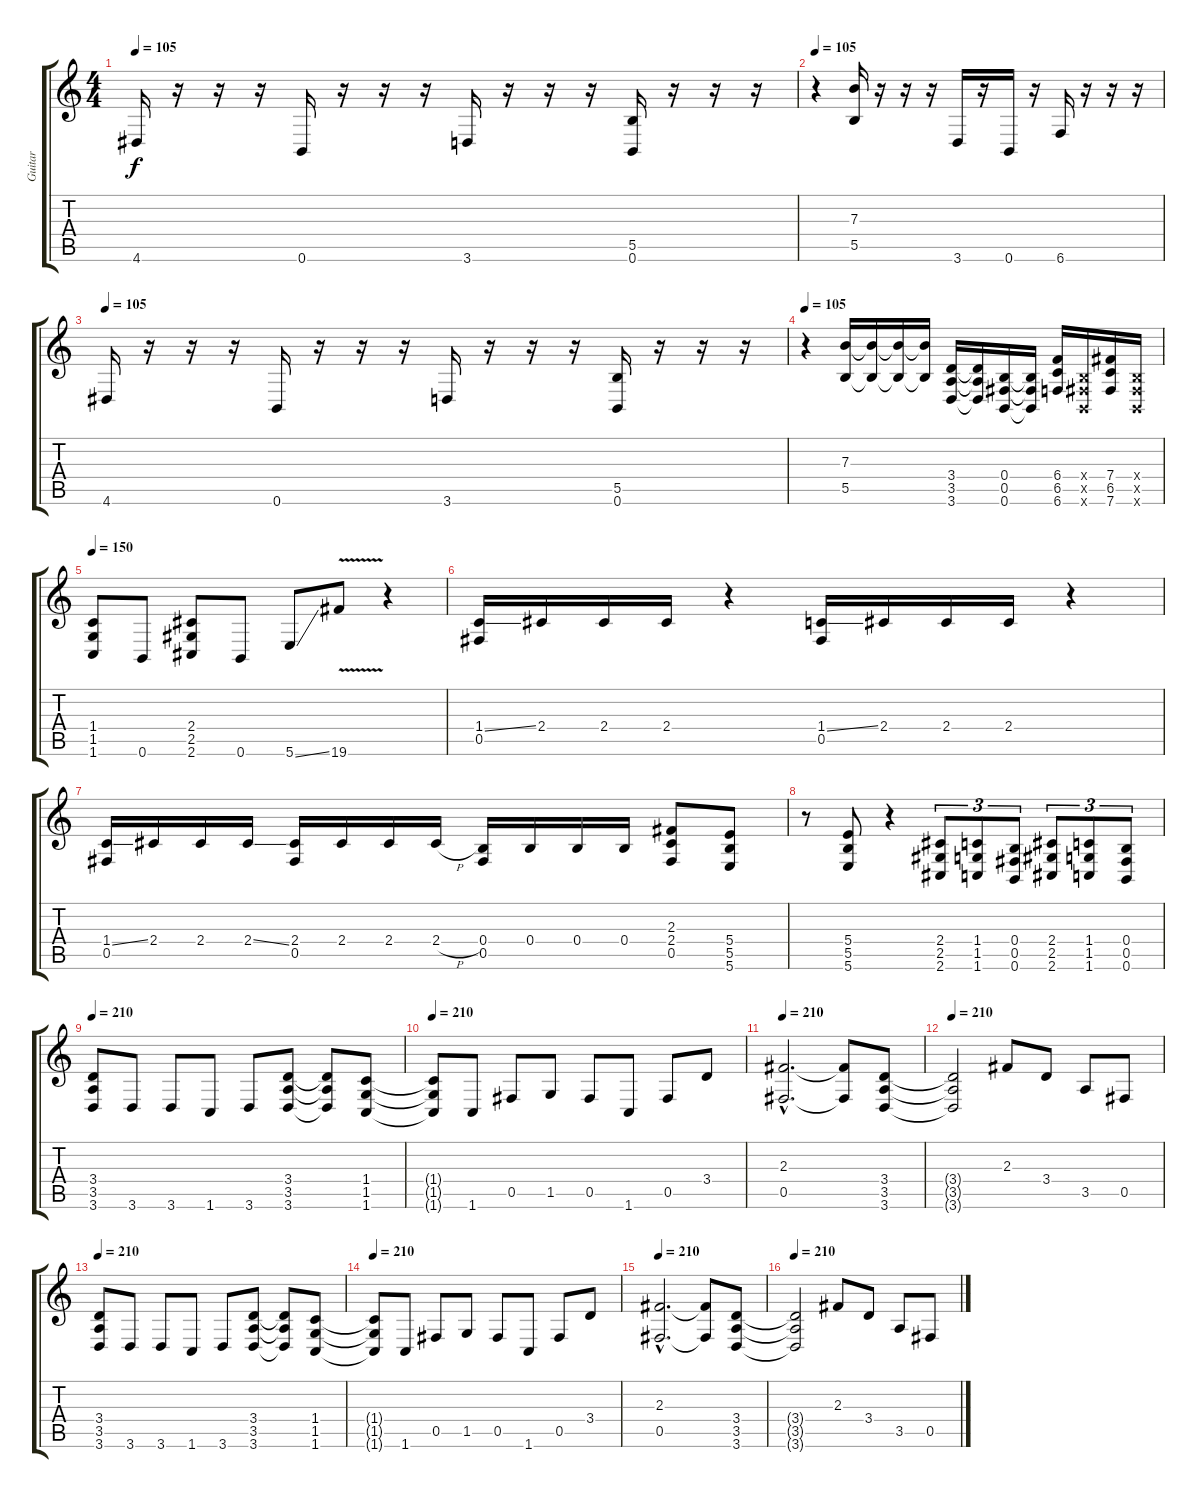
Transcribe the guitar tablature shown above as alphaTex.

\track ("Guitar" "Guitar") {instrument distortionguitar}
\staff {score tabs}
\tuning (Db4 Ab3 E3 B2 Gb2 B1) {hide}
\ts (4 4)
\tempo 105
\clef g2
\ks c
4.6.16{dy f} r.16 r.16 r.16 0.6.16 r.16 r.16 r.16 3.6.16 r.16 r.16 r.16 (5.5 0.6).16 r.16 r.16 r.16 |
\tempo 105
r.4 (7.3 5.5).16 r.16 r.16 r.16 3.6.16 r.16 0.6.16 r.16 6.6.16 r.16 r.16 r.16 |
\tempo 105
4.6.16 r.16 r.16 r.16 0.6.16 r.16 r.16 r.16 3.6.16 r.16 r.16 r.16 (5.5 0.6).16 r.16 r.16 r.16 |
\tempo 105
r.4 (7.3 5.5).16 (7.3{t} 5.5{t}).16 (7.3{t} 5.5{t}).16 (7.3{t} 5.5{t}).16 (3.4 3.5 3.6).16 (3.4{t} 3.5{t} 3.6{t}).16 (0.4 0.5 0.6).16 (0.4{t} 0.5{t} 0.6{t}).16 (6.4 6.5 6.6).16 (0.4{x} 0.5{x} 0.6{x}).16 (7.4 6.5 7.6).16 (0.4{x} 0.5{x} 0.6{x}).16 |
\tempo 150
(1.4 1.5 1.6).8 0.6.8 (2.4 2.5 2.6).8 0.6.8 5.6{ss}.8 19.6{v}.8 r.4 |
(1.4{ss} 0.5).16 2.4.16 2.4.16 2.4.16 r.4 (1.4{ss} 0.5).16 2.4.16 2.4.16 2.4.16 r.4 |
(1.4{ss} 0.5).16 2.4.16 2.4.16 2.4{ss}.16 (2.4 0.5).16 2.4.16 2.4.16 2.4{h}.16 (0.4 0.5).16 0.4.16 0.4.16 0.4.16 (2.3 2.4 0.5).8 (5.4 5.5 5.6).8 |
r.8 (5.4 5.5 5.6).8 r.4 (2.4 2.5 2.6).8{tu (3 2)} (1.4 1.5 1.6).8{tu (3 2)} (0.4 0.5 0.6).8{tu (3 2)} (2.4 2.5 2.6).8{tu (3 2)} (1.4 1.5 1.6).8{tu (3 2)} (0.4 0.5 0.6).8{tu (3 2)} |
\tempo 210
(3.4 3.5 3.6).8{balance 16} 3.6.8 3.6.8 1.6.8 3.6.8 (3.4 3.5 3.6).8 (3.4{t} 3.5{t} 3.6{t}).8 (1.4 1.5 1.6).8 |
\tempo 210
(1.4{t} 1.5{t} 1.6{t}).8 1.6.8 0.5.8 1.5.8 0.5.8 1.6.8 0.5.8 3.4.8 |
\tempo 210
(2.3{hac} 0.5{hac}).2{d} (2.3{t} 0.5{t}).8 (3.4 3.5 3.6).8 |
\tempo 210
(3.4{t} 3.5{t} 3.6{t}).2 2.3.8 3.4.8 3.5.8 0.5.8 |
\tempo 210
(3.4 3.5 3.6).8 3.6.8 3.6.8 1.6.8 3.6.8 (3.4 3.5 3.6).8 (3.4{t} 3.5{t} 3.6{t}).8 (1.4 1.5 1.6).8 |
\tempo 210
(1.4{t} 1.5{t} 1.6{t}).8 1.6.8 0.5.8 1.5.8 0.5.8 1.6.8 0.5.8 3.4.8 |
\tempo 210
(2.3{hac} 0.5{hac}).2{d} (2.3{t} 0.5{t}).8 (3.4 3.5 3.6).8 |
\tempo 210
(3.4{t} 3.5{t} 3.6{t}).2 2.3.8 3.4.8 3.5.8 0.5.8
